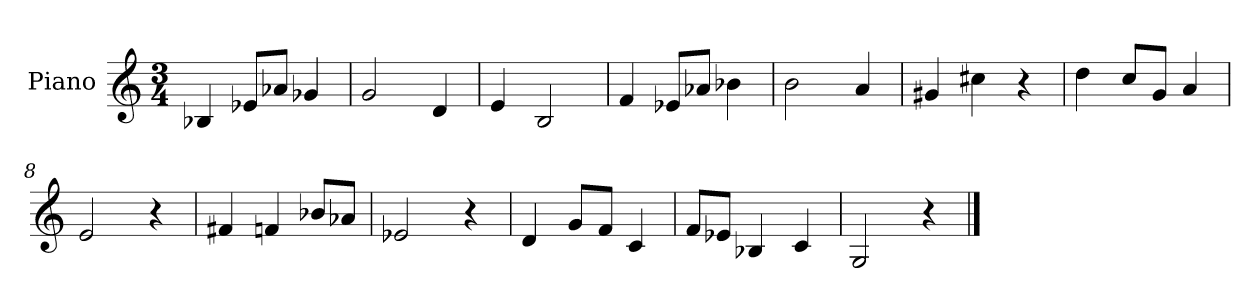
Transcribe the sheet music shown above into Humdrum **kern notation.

**kern
*part1
*staff1
*I"Piano
*I'Pno
*clefG2
*k[]
*C:
*M3/4
=1
4B-X/
8e-X/L
8a-X/J
4g-X/
=2
2g/
4d/
=3
4e/
2B/
=4
4f/
8e-X/L
8a-X/J
4b-X\
=5
2b\
4a/
=6
4g#X/
4cc#X\
4r
=7
4dd\
8cc/L
8g/J
4a/
=8
2e/
4r
=9
4f#X/
4fn/
8b-X/L
8a-X/J
=10
2e-X/
4r
=11
4d/
8g/L
8f/J
4c/
=12
8f/L
8e-X/J
4B-X/
4c/
=13
2G/
4r
==
*-
